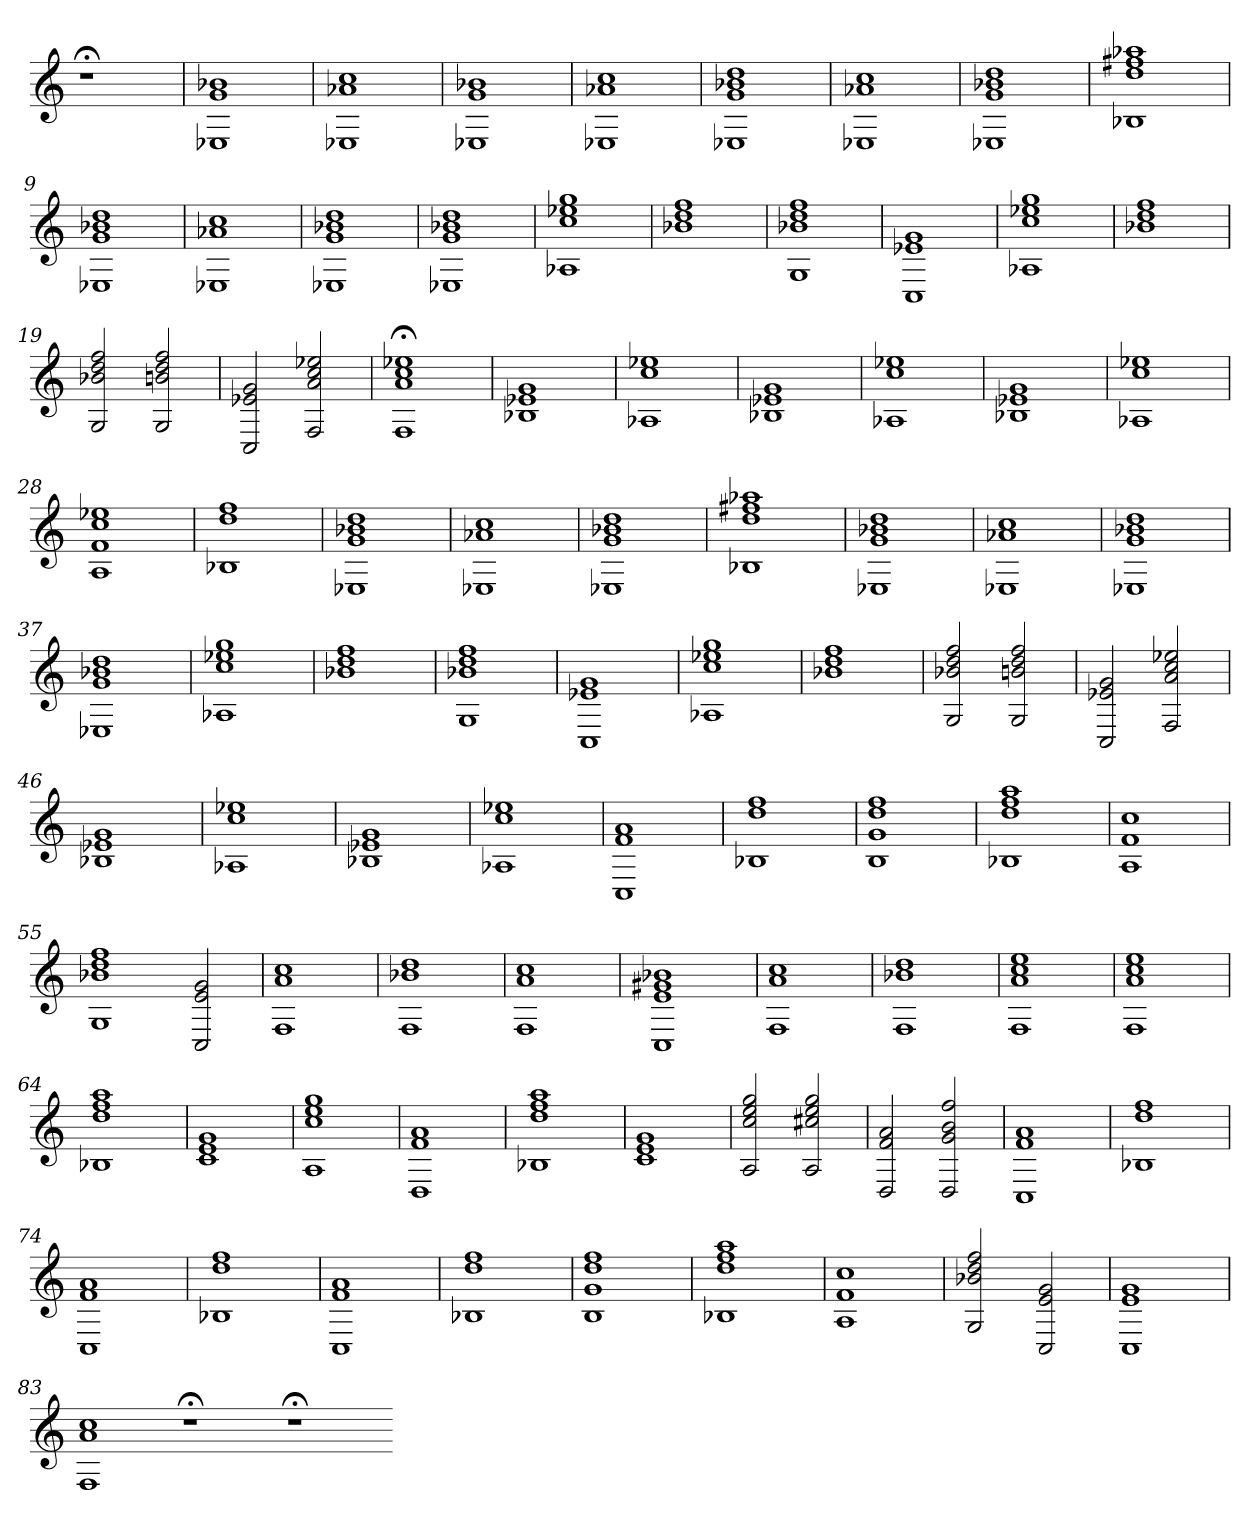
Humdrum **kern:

**kern
*part1
*staff1
=
1r;<
=1
1E-X 1g 1b-X
=2
1E-X 1a-X 1cc
=3
1E-X 1g 1b-X
=4
1E-X 1a-X 1cc
=5
1E-X 1g 1b-X 1dd
=6
1E-X 1a-X 1cc
=7
1E-X 1g 1b-X 1dd
=8
1B-X 1dd 1ff#X 1aa-X
=9
1E-X 1g 1b-X 1dd
=10
1E-X 1a-X 1cc
=11
1E-X 1g 1b-X 1dd
=12
1E-X 1g 1b-X 1dd
=13
1A-X 1cc 1ee-X 1gg
=14
1b-X 1dd 1ff
=15
1G 1b-X 1dd 1ff
=16
1C 1e-X 1g
=17
1A-X 1cc 1ee-X 1gg
=18
1b-X 1dd 1ff
=19
2G 2b-X 2dd 2ff
2G 2bn 2dd 2ff
=20
2C 2e-X 2g
2F 2a 2cc 2ee-X
=21
1F;< 1a;< 1cc;< 1ee-X;<
=22
1B-X 1e-X 1g
=23
1A-X 1cc 1ee-X
=24
1B-X 1e-X 1g
=25
1A-X 1cc 1ee-X
=26
1B-X 1e-X 1g
=27
1A-X 1cc 1ee-X
=28
1A 1f 1cc 1ee-X
=29
1B-X 1dd 1ff
=30
1E-X 1g 1b-X 1dd
=31
1E-X 1a-X 1cc
=32
1E-X 1g 1b-X 1dd
=33
1B-X 1dd 1ff#X 1aa-X
=34
1E-X 1g 1b-X 1dd
=35
1E-X 1a-X 1cc
=36
1E-X 1g 1b-X 1dd
=37
1E-X 1g 1b-X 1dd
=38
1A-X 1cc 1ee-X 1gg
=39
1b-X 1dd 1ff
=40
1G 1b-X 1dd 1ff
=41
1C 1e-X 1g
=42
1A-X 1cc 1ee-X 1gg
=43
1b-X 1dd 1ff
=44
2G 2b-X 2dd 2ff
2G 2bn 2dd 2ff
=45
2C 2e-X 2g
2F 2a 2cc 2ee-X
=46
1B-X 1e-X 1g
=47
1A-X 1cc 1ee-X
=48
1B-X 1e-X 1g
=49
1A-X 1cc 1ee-X
=50
1C 1f 1a
=51
1B-X 1dd 1ff
=52
1B 1g 1dd 1ff
=53
1B-X 1dd 1ff 1aa
=54
1A 1f 1cc
=55
1G 1b-X 1dd 1ff
2C 2e 2g
=56
1F 1a 1cc
=57
1F 1b-X 1dd
=58
1F 1a 1cc
=59
1C 1e 1g#X 1b-X
=60
1F 1a 1cc
=61
1F 1b-X 1dd
=62
1F 1a 1cc 1ee
=63
1F 1a 1cc 1ee
=64
1B-X 1dd 1ff 1aa
=65
1c 1e 1g
=66
1A 1cc 1ee 1gg
=67
1D 1f 1a
=68
1B-X 1dd 1ff 1aa
=69
1c 1e 1g
=70
2A 2cc 2ee 2gg
2A 2cc#X 2ee 2gg
=71
2D 2f 2a
2D 2g 2b 2ff
=72
1C 1f 1a
=73
1B-X 1dd 1ff
=74
1C 1f 1a
=75
1B-X 1dd 1ff
=76
1C 1f 1a
=77
1B-X 1dd 1ff
=78
1B 1g 1dd 1ff
=79
1B-X 1dd 1ff 1aa
=80
1A 1f 1cc
=81
2G 2b-X 2dd 2ff
2C 2e 2g
=82
1C 1e 1g
=83
1F 1a 1cc
1r;<
1r;<
=-
*-
